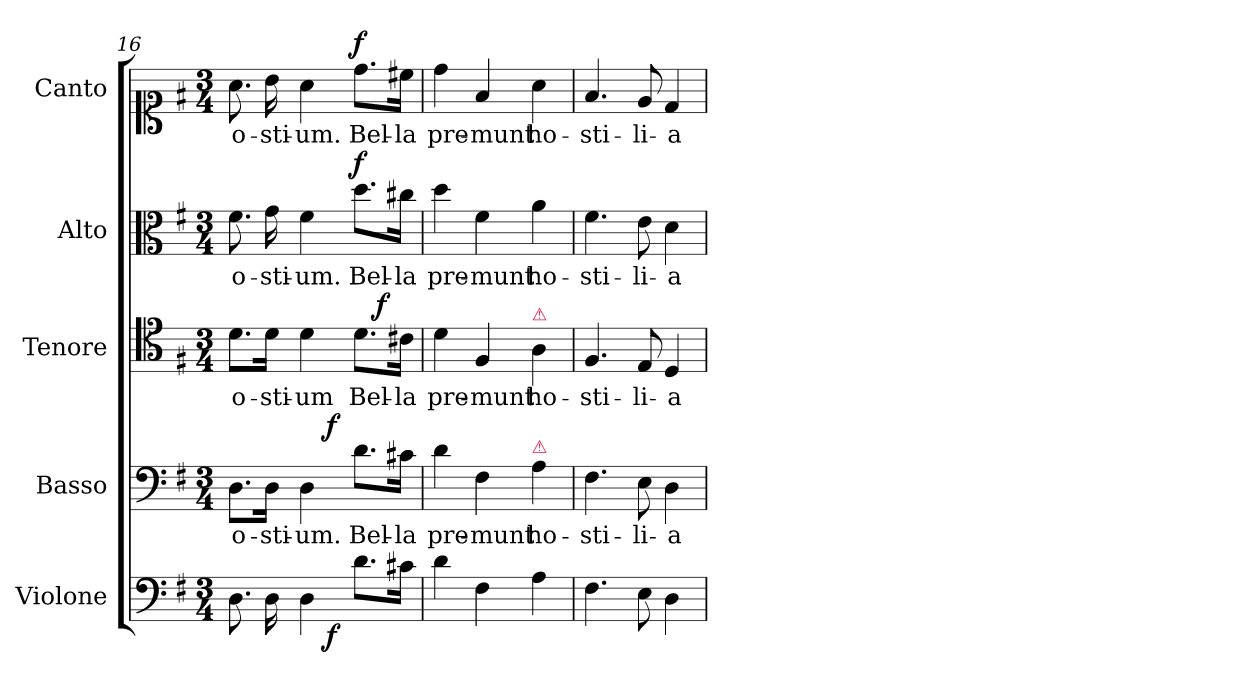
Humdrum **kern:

**kern	**dynam	**kern	**text	**dynam	**kern	**text	**dynam	**kern	**text	**dynam	**kern	**text	**dynam
*part5	*part5	*part4	*part4	*part4	*part3	*part3	*part3	*part2	*part2	*part2	*part1	*part1	*part1
*staff5	*staff5	*staff4	*staff4	*staff4	*staff3	*staff3	*staff3	*staff2	*staff2	*staff2	*staff1	*staff1	*staff1
*I"Violone	*	*I"Basso	*	*	*I"Tenore	*	*	*I"Alto	*	*	*I"Canto	*	*
*I'Vlne	*	*I'B	*	*	*I'T	*	*	*I'A	*	*	*I'C	*	*
*clefF4	*	*clefF4	*	*	*clefC4	*	*	*clefC3	*	*	*clefC1	*	*
*k[f#]	*	*k[f#]	*	*	*k[f#]	*	*	*k[f#]	*	*	*k[f#]	*	*
*G:	*	*G:	*	*	*G:	*	*	*G:	*	*	*G:	*	*
*M3/4	*	*M3/4	*	*	*M3/4	*	*	*M3/4	*	*	*M3/4	*	*
=16	=16	=16	=16	=16	=16	=16	=16	=16	=16	=16	=16	=16	=16
*^	*	*^	*	*	*^	*	*	*	*	*	*	*	*
8.D\	4.ryy	.	8.D\L	4.ryy	o-	.	8.d\L	2ryy	o-	.	8.f#\	o-	.	8.a\	o-	.
16D\	.	.	16D\Jk	.	-sti-	.	16d\Jk	.	-sti-	.	16g\	-sti-	.	16b\	-sti-	.
4D\	.	.	4D\	.	-um.	.	4d\	.	-um	.	4f#\	-um.	.	4a\	-um.	.
!	!	!LO:DY:b	!	!	!	!LO:DY:a	!	!	!	!	!	!	!	!	!	!
.	4.ryy	f	.	4.ryy	.	f	.	.	.	.	.	.	.	.	.	.
!	!	!	!	!	!	!	!	!	!	!	!	!	!LO:DY:a	!	!	!LO:DY:a
8.d\L	.	.	8.d\L	.	Bel-	.	8.d\L	16.ryy	Bel-	.	8.dd\L	Bel-	f	8.dd\L	Bel-	f
!	!	!	!	!	!	!	!	!	!	!LO:DY:a	!	!	!	!	!	!
.	.	.	.	.	.	.	.	8ryy	.	f	.	.	.	.	.	.
16c#X\Jk	.	.	16c#X\Jk	.	-la	.	16c#X\Jk	.	-la	.	16cc#X\Jk	-la	.	16cc#X\Jk	-la	.
.	.	.	.	.	.	.	.	32ryy	.	.	.	.	.	.	.	.
*v	*v	*	*	*	*	*	*v	*v	*	*	*	*	*	*	*	*
*	*	*v	*v	*	*	*	*	*	*	*	*	*	*	*
=17	=17	=17	=17	=17	=17	=17	=17	=17	=17	=17	=17	=17	=17
4d\	.	4d\	pre-	.	4d\	pre-	.	4dd\	pre-	.	4dd\	pre-	.
4F#\	.	4F#\	-munt	.	4F#/	-munt	.	4f#\	-munt	.	4f#/	-munt	.
!	!	!	!	!	!LO:TX:a:color=crimson:t=⚠	!	!	!	!	!	!	!	!
!	!	!LO:TX:a:color=crimson:t=⚠	!	!	!	!	!	!	!	!	!	!	!
4A\	.	4A\	ho-	.	4A\	ho-	.	4a\	ho-	.	4a\	ho-	.
=18	=18	=18	=18	=18	=18	=18	=18	=18	=18	=18	=18	=18	=18
4.F#\	.	4.F#\	-sti-	.	4.F#/	-sti-	.	4.f#\	-sti-	.	4.f#/	-sti-	.
8E\	.	8E\	-li-	.	8E/	-li-	.	8e\	-li-	.	8e/	-li-	.
4D\	.	4D\	-a	.	4D/	-a	.	4d\	-a	.	4d/	-a	.
=	=	=	=	=	=	=	=	=	=	=	=	=	=
*-	*-	*-	*-	*-	*-	*-	*-	*-	*-	*-	*-	*-	*-
